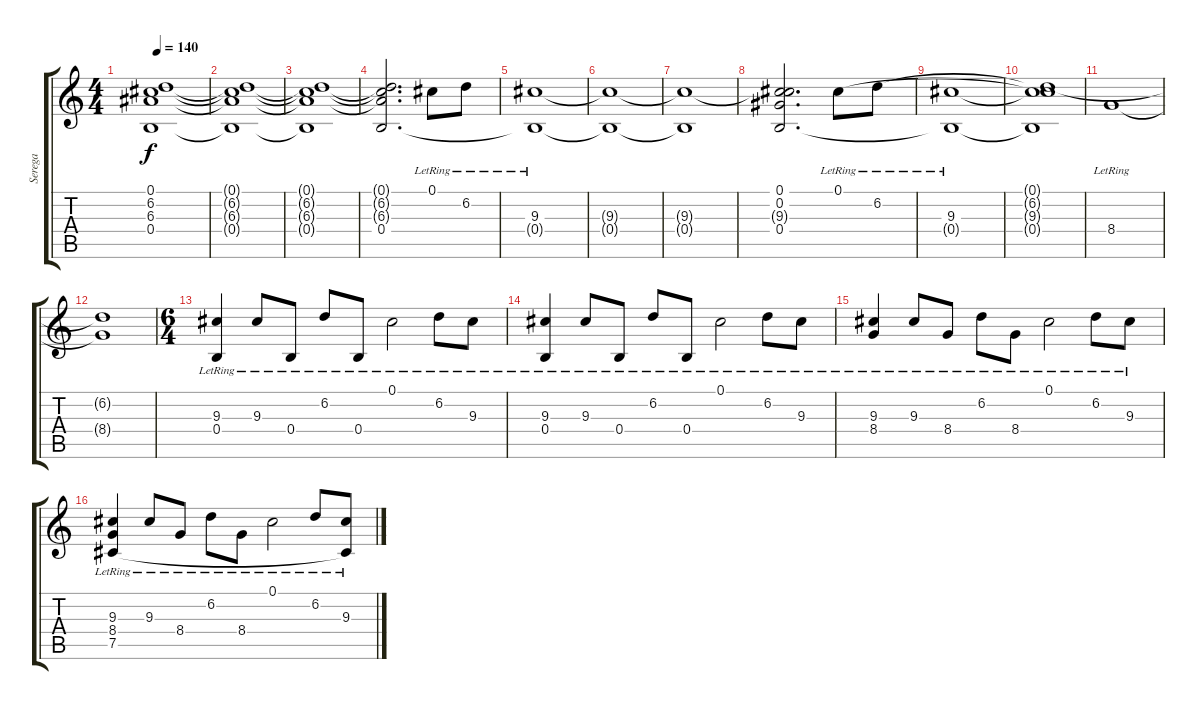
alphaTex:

\track ("Serega" "Serega") {instrument distortionguitar}
\staff {score tabs}
\tuning (Db4 Ab3 E3 B2 Gb2 Db2) {hide}
\ts (4 4)
\tempo 140
\clef g2
\ks c
(0.1{t} 6.2{t} 6.3{t} 0.4{t}).1{dy f} |
(0.1{t} 6.2{t} 6.3{t} 0.4{t}).1 |
(0.1{t} 6.2{t} 6.3{t} 0.4{t}).1 |
(0.1{t} 6.2{t} 6.3{t} 0.4).2{d} 0.1{lr}.8 6.2{lr}.8 |
(9.3{lr} 0.4{t}).1 |
(9.3{t} 0.4{t}).1 |
(9.3{t} 0.4{t}).1 |
(0.1 0.2 9.3{t} 0.4).2{d} 0.1{lr}.8 6.2{lr}.8 |
(9.3{lr} 0.4{t}).1 |
(0.1{t} 6.2{t} 9.3{t} 0.4{t}).1 |
8.4{lr}.1 |
(6.2{t} 8.4{t}).1 |
\ts (6 4)
(9.3{lr} 0.4{lr}).4 9.3{lr}.8 0.4{lr}.8 6.2{lr}.8 0.4{lr}.8 0.1{lr}.2 6.2{lr}.8 9.3{lr}.8 |
(9.3{lr} 0.4{lr}).4 9.3{lr}.8 0.4{lr}.8 6.2{lr}.8 0.4{lr}.8 0.1{lr}.2 6.2{lr}.8 9.3{lr}.8 |
(9.3{lr} 8.4{lr}).4 9.3{lr}.8 8.4{lr}.8 6.2{lr}.8 8.4{lr}.8 0.1{lr}.2 6.2{lr}.8 9.3{lr}.8 |
(9.3{lr} 8.4{lr} 7.5{lr}).4 9.3{lr}.8 8.4{lr}.8 6.2{lr}.8 8.4{lr}.8 0.1{lr}.2 6.2{lr}.8 (9.3{lr} 7.5{t}).8
